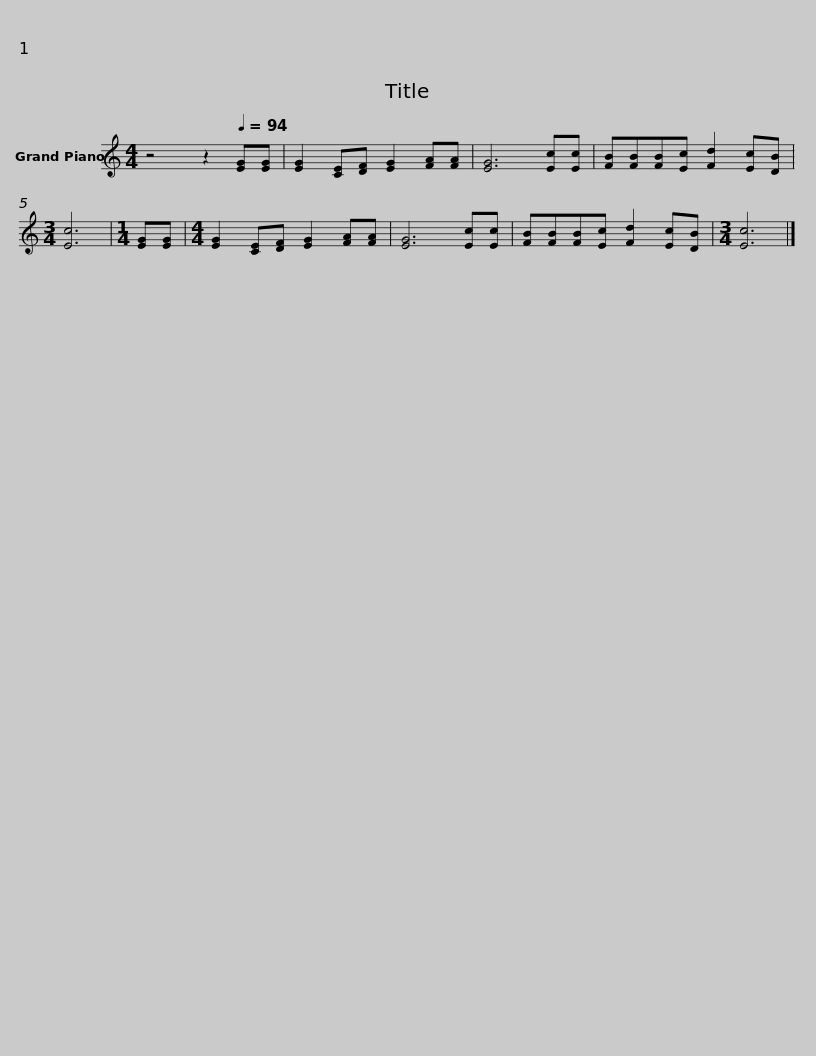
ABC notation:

X:1
L:1/8
M:4/4
I:linebreak $
K:C
V:1 treble
V:1
 z4 z2[Q:1/4=94] [EG][EG] | [EG]2 [CE][DF] [EG]2 [FA][FA] | [EG]6 [Ec][Ec] | [FB][FB][FB][Ec] [Fd]2 [Ec][DB] |[M:3/4] [Ec]6 | %5
[M:1/4] [EG][EG] |[M:4/4] [EG]2 [CE][DF] [EG]2 [FA][FA] | [EG]6 [Ec][Ec] |$ [FB][FB][FB][Ec] [Fd]2 [Ec][DB] |[M:3/4] [Ec]6 |] %10
